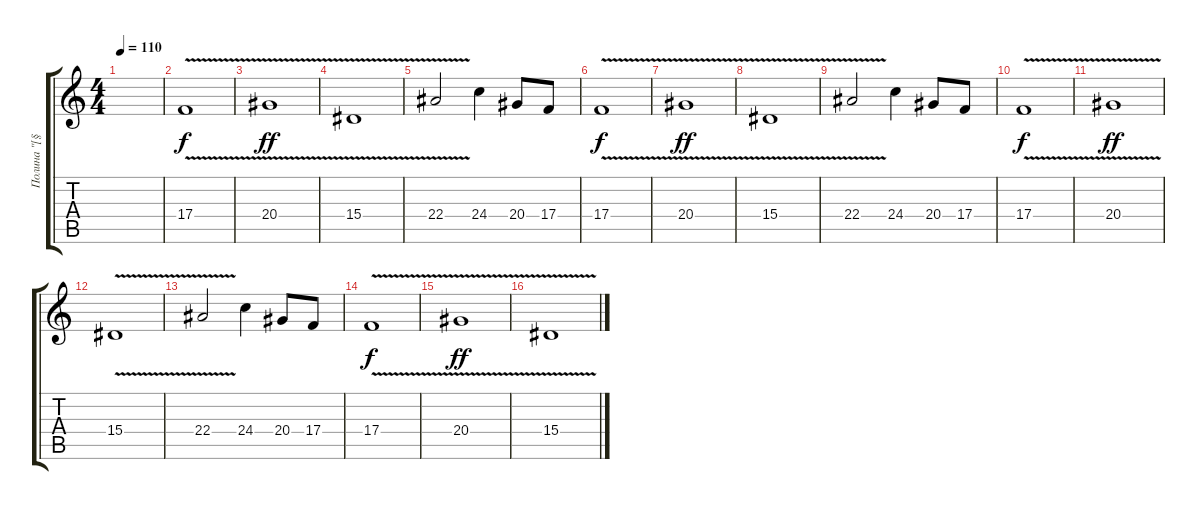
\track ("Полина \"[§Lилит§] Кулакова" "Полина \"[§") {instrument tremolostrings}
\staff {score tabs}
\tuning (D4 A3 F3 C3 G2 C2) {hide}
\ts (4 4)
\tempo 110
\clef g2
\ks c
|
17.4{v}.1 |
20.4{v}.1{dy ff} |
15.4{v}.1 |
22.4{v}.2 24.4.4 20.4.8 17.4.8 |
17.4{v}.1{dy f} |
20.4{v}.1{dy ff} |
15.4{v}.1 |
22.4{v}.2 24.4.4 20.4.8 17.4.8 |
17.4{v}.1{dy f} |
20.4{v}.1{dy ff} |
15.4{v}.1 |
22.4{v}.2 24.4.4 20.4.8 17.4.8 |
17.4{v}.1{dy f} |
20.4{v}.1{dy ff} |
15.4{v}.1
